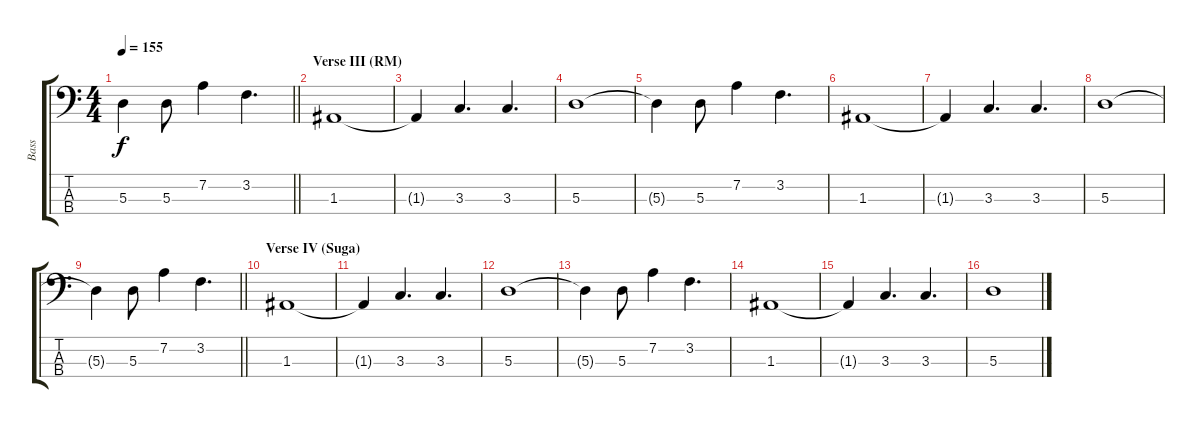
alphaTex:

\track ("Bass" "Bass") {instrument synthbass2}
\staff {score tabs}
\tuning (G2 D2 A1 E1) {hide}
\ts (4 4)
\tempo 155
\clef f4
\barLineRight lightlight
\ks c
5.3{t}.4{dy f} 5.3.8 7.2.4 3.2.4{d} |
\section ("" "Verse III (RM)")
1.3.1 |
1.3{t}.4 3.3.4{d} 3.3.4{d} |
5.3.1 |
5.3{t}.4 5.3.8 7.2.4 3.2.4{d} |
1.3.1 |
1.3{t}.4 3.3.4{d} 3.3.4{d} |
5.3.1 |
\barLineRight lightlight
5.3{t}.4 5.3.8 7.2.4 3.2.4{d} |
\section ("" "Verse IV (Suga)")
1.3.1 |
1.3{t}.4 3.3.4{d} 3.3.4{d} |
5.3.1 |
5.3{t}.4 5.3.8 7.2.4 3.2.4{d} |
1.3.1 |
1.3{t}.4 3.3.4{d} 3.3.4{d} |
5.3.1
